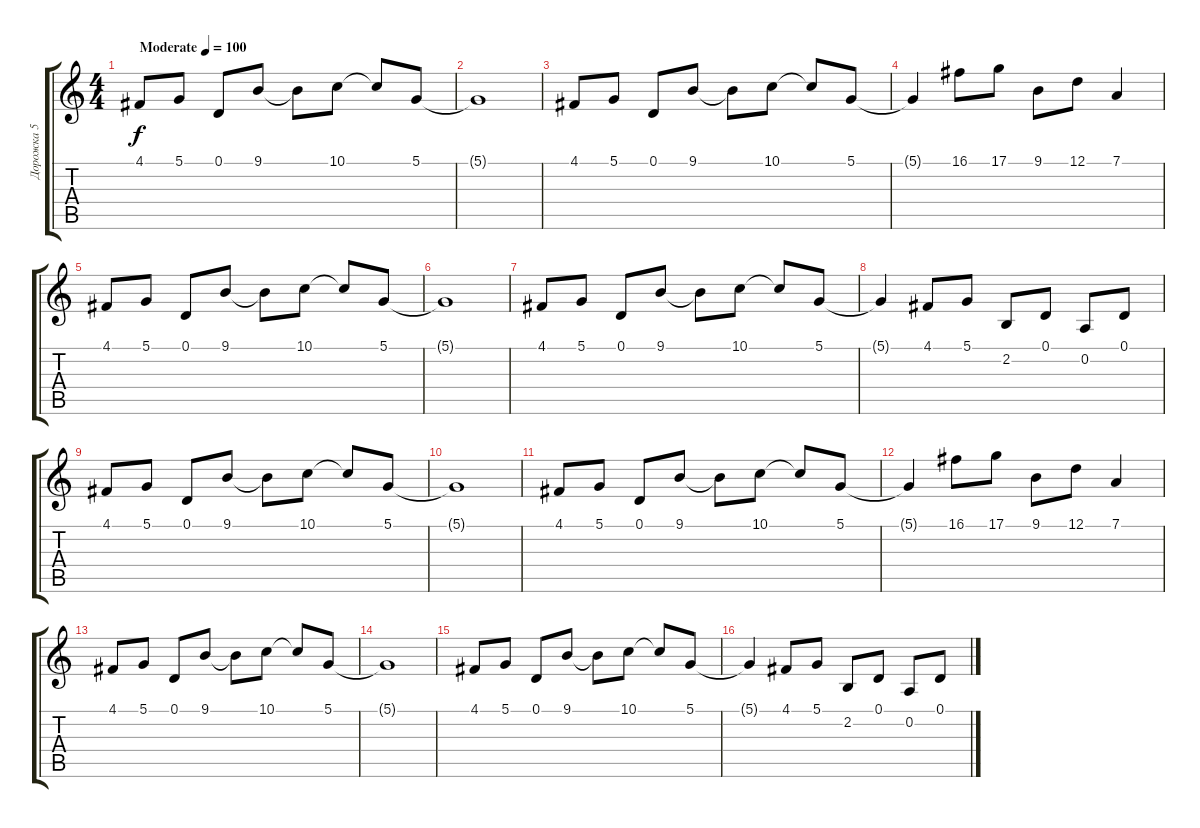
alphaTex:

\track ("Дорожка 5" "Дорожка 5") {instrument fx7echoes}
\staff {score tabs}
\tuning (D4 A3 F3 C3 G2 D2) {hide}
\ts (4 4)
\tempo (100 "Moderate")
\clef g2
\ks c
4.1.8{dy f instrument fx7echoes} 5.1.8 0.1.8 9.1.8 9.1{t}.8 10.1.8 10.1{t}.8 5.1.8 |
5.1{t}.1 |
4.1.8 5.1.8 0.1.8 9.1.8 9.1{t}.8 10.1.8 10.1{t}.8 5.1.8 |
5.1{t}.4 16.1.8 17.1.8 9.1.8 12.1.8 7.1.4 |
4.1.8 5.1.8 0.1.8 9.1.8 9.1{t}.8 10.1.8 10.1{t}.8 5.1.8 |
5.1{t}.1 |
4.1.8 5.1.8 0.1.8 9.1.8 9.1{t}.8 10.1.8 10.1{t}.8 5.1.8 |
5.1{t}.4 4.1.8 5.1.8 2.2.8 0.1.8 0.2.8 0.1.8 |
4.1.8 5.1.8 0.1.8 9.1.8 9.1{t}.8 10.1.8 10.1{t}.8 5.1.8 |
5.1{t}.1 |
4.1.8 5.1.8 0.1.8 9.1.8 9.1{t}.8 10.1.8 10.1{t}.8 5.1.8 |
5.1{t}.4 16.1.8 17.1.8 9.1.8 12.1.8 7.1.4 |
4.1.8 5.1.8 0.1.8 9.1.8 9.1{t}.8 10.1.8 10.1{t}.8 5.1.8 |
5.1{t}.1 |
4.1.8 5.1.8 0.1.8 9.1.8 9.1{t}.8 10.1.8 10.1{t}.8 5.1.8 |
5.1{t}.4 4.1.8 5.1.8 2.2.8 0.1.8 0.2.8 0.1.8
